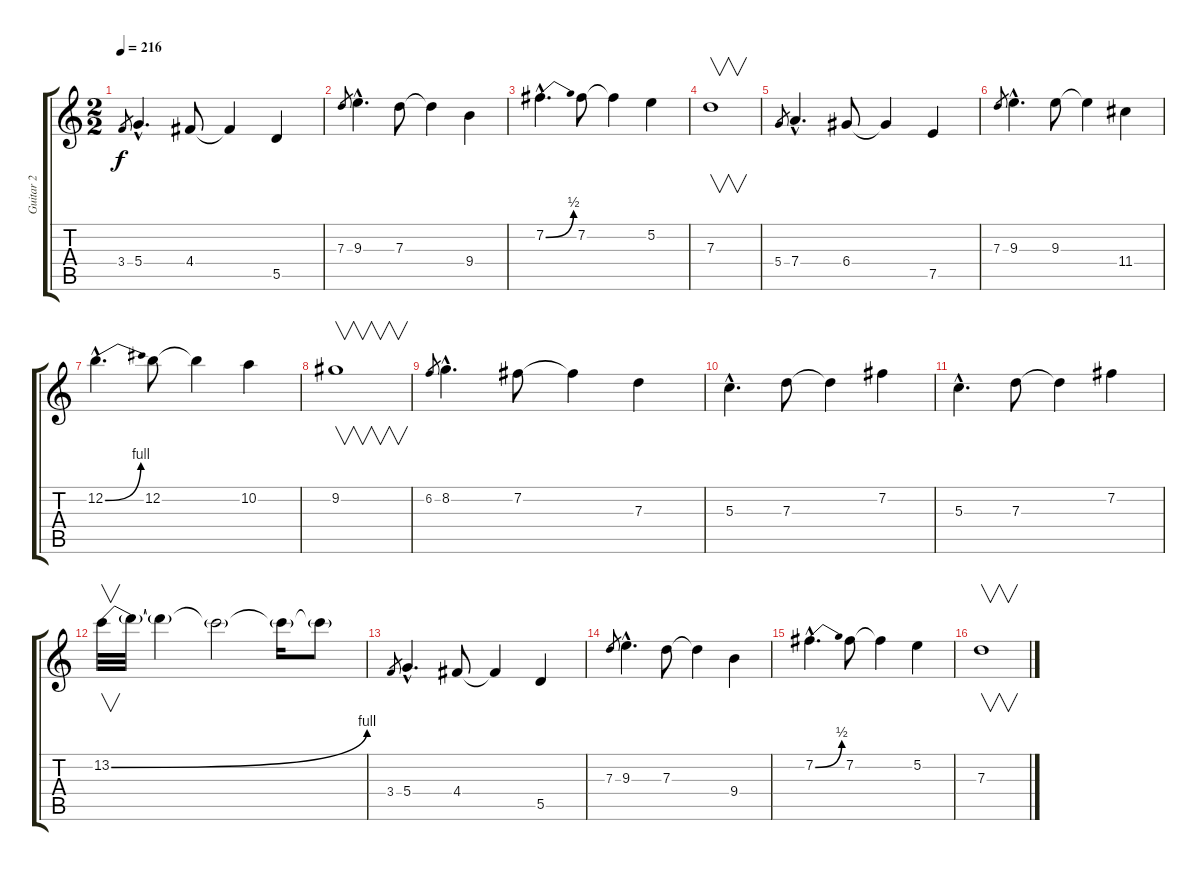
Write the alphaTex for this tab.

\track ("Guitar 2" "Guitar 2") {instrument distortionguitar}
\staff {score tabs}
\tuning (E4 B3 G3 D3 A2 E2) {hide}
\ts (2 2)
\tempo 216
\clef g2
\ks c
3.4.8{gr dy f} 5.4{hac}.4{d} 4.4.8 4.4{t}.4 5.5.4 |
7.3.8{gr} 9.3{hac}.4{d} 7.3.8 7.3{t}.4 9.4.4 |
7.2{be (bend 0 0 60 2) hac}.4{d} 7.2.8 7.2{t}.4 5.2.4 |
7.3.1{v} |
5.4.8{gr} 7.4{hac}.4{d} 6.4.8 6.4{t}.4 7.5.4 |
7.3.8{gr} 9.3{hac}.4{d} 9.3.8 9.3{t}.4 11.4.4 |
12.2{be (bend 0 0 60 4) hac}.4{d} 12.2.8 12.2{t}.4 10.2.4 |
9.2.1{v} |
6.2.8{gr} 8.2{hac}.4{d} 7.2.8 7.2{t}.4 7.3.4 |
5.3{hac}.4{d} 7.3.8 7.3{t}.4 7.2.4 |
5.3{hac}.4{d} 7.3.8 7.3{t}.4 7.2.4 |
13.2{be (bend 0 0 60 4)}.32{v} 13.2{t}.32 13.2{t}.4 13.2{t}.2 13.2{t}.16 13.2{t}.8 |
3.4.8{gr} 5.4{hac}.4{d} 4.4.8 4.4{t}.4 5.5.4 |
7.3.8{gr} 9.3{hac}.4{d} 7.3.8 7.3{t}.4 9.4.4 |
7.2{be (bend 0 0 60 2) hac}.4{d} 7.2.8 7.2{t}.4 5.2.4 |
7.3.1{v}
